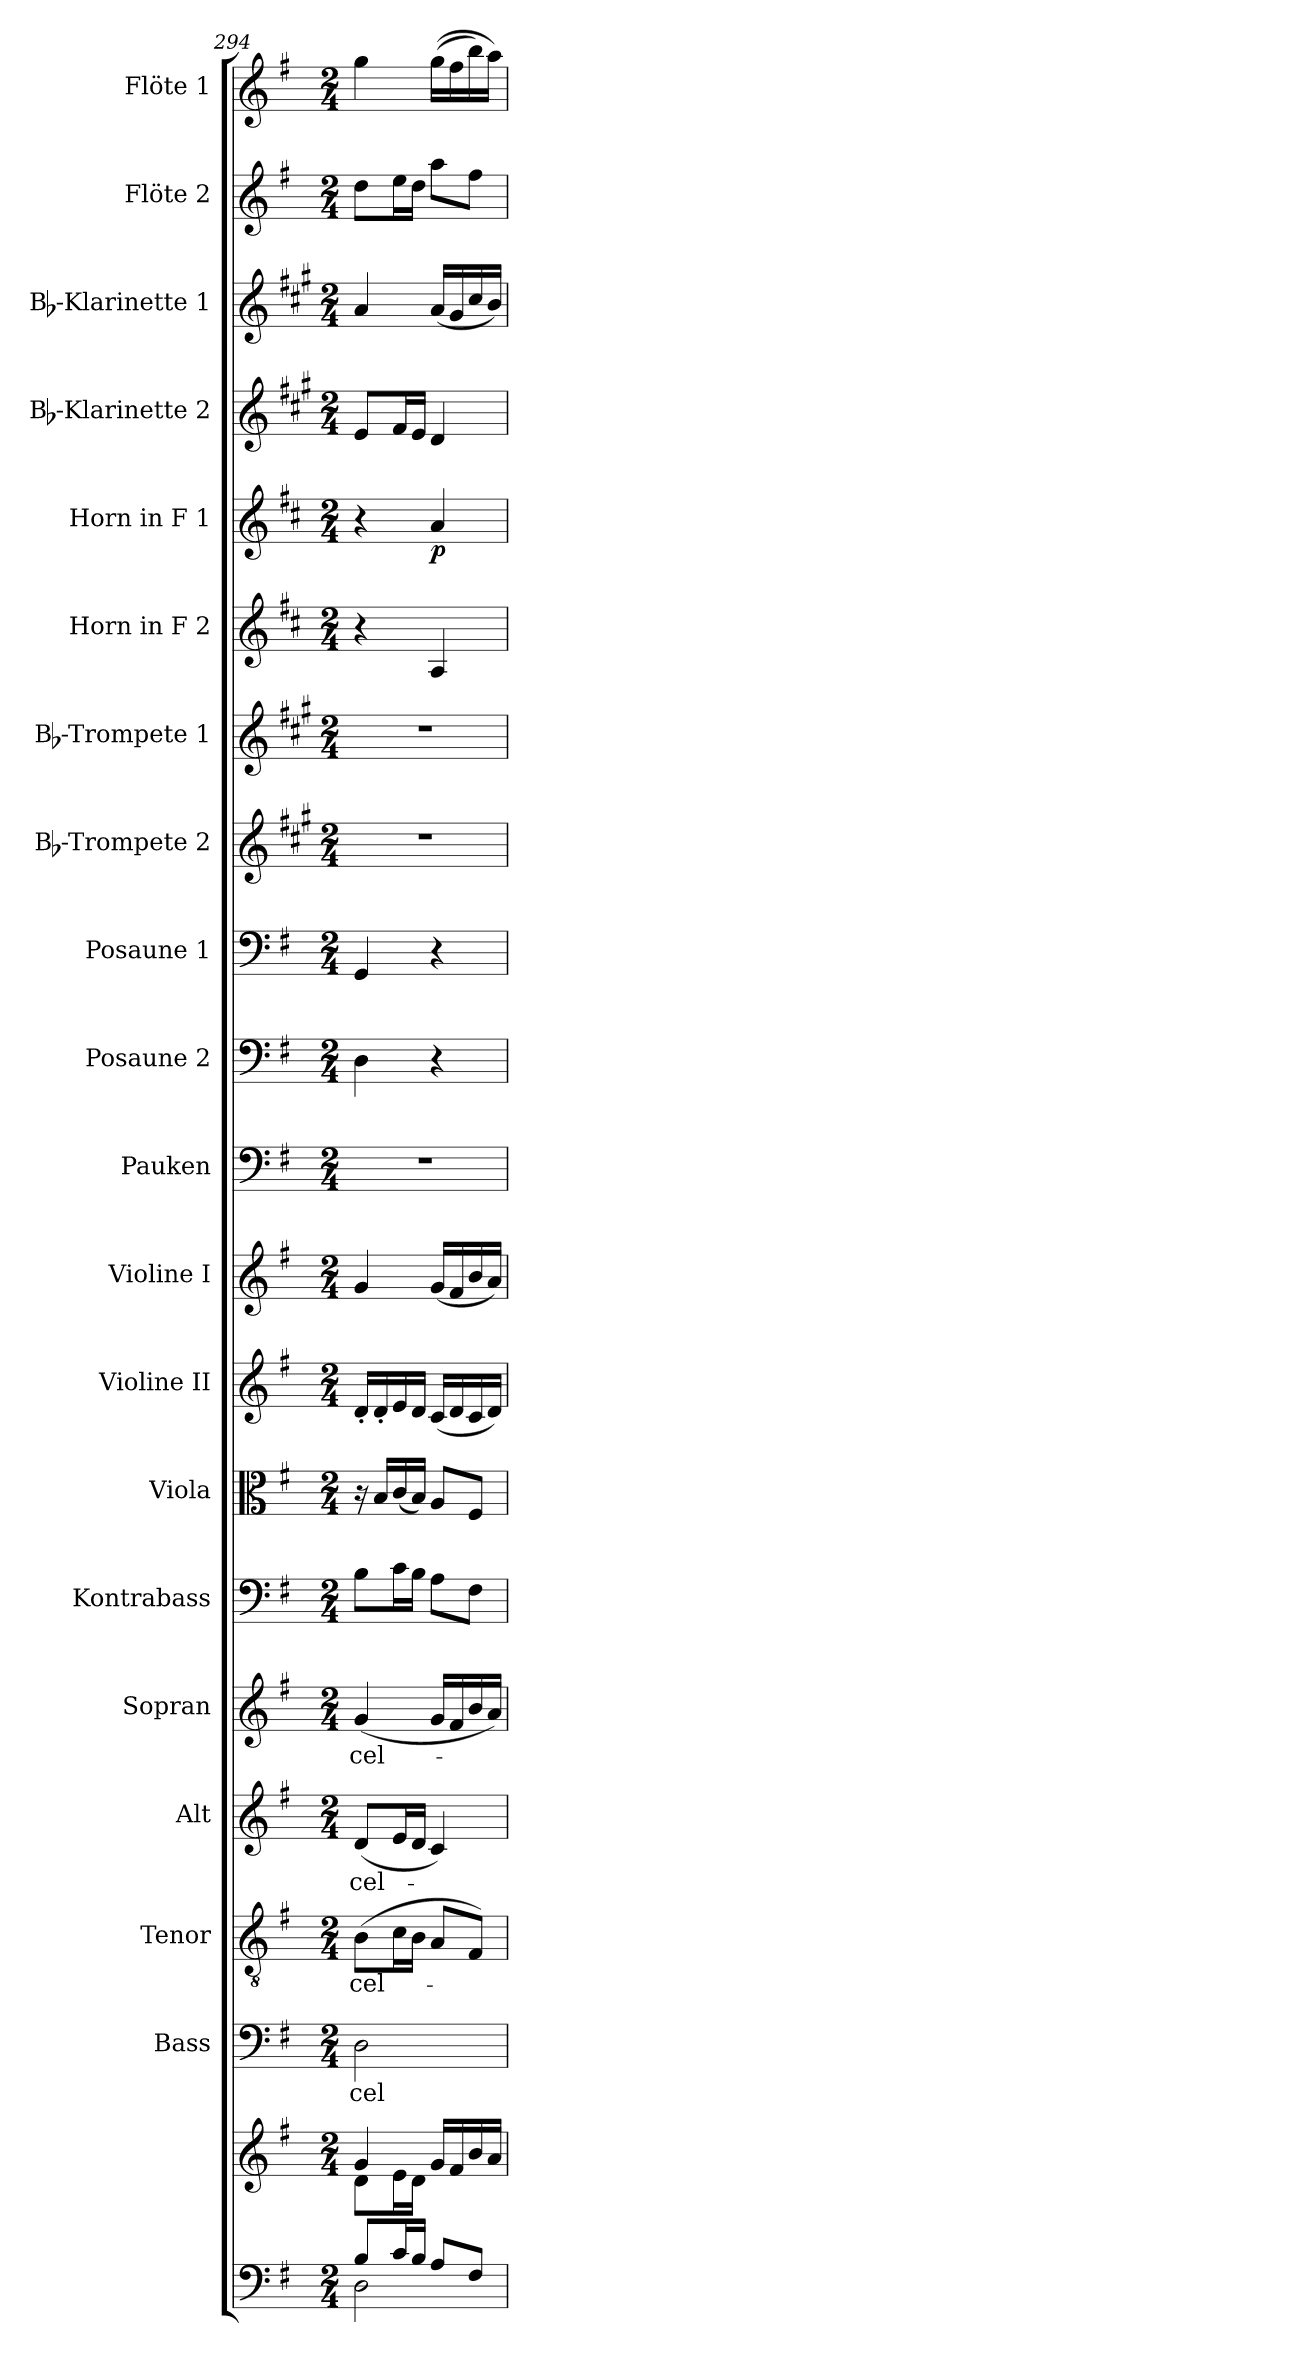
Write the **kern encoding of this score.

**kern	**kern	**kern	**text	**kern	**text	**kern	**text	**kern	**text	**kern	**kern	**kern	**kern	**kern	**kern	**kern	**kern	**kern	**kern	**kern	**dynam	**kern	**kern	**kern	**kern
*part20	*part20	*part19	*part19	*part18	*part18	*part17	*part17	*part16	*part16	*part15	*part14	*part13	*part12	*part11	*part10	*part9	*part8	*part7	*part6	*part5	*part5	*part4	*part3	*part2	*part1
*staff21	*staff20	*staff19	*staff19	*staff18	*staff18	*staff17	*staff17	*staff16	*staff16	*staff15	*staff14	*staff13	*staff12	*staff11	*staff10	*staff9	*staff8	*staff7	*staff6	*staff5	*staff5	*staff4	*staff3	*staff2	*staff1
*	*	*I"Bass	*	*I"Tenor	*	*I"Alt	*	*I"Sopran	*	*I"Kontrabass	*I"Viola	*I"Violine II	*I"Violine I	*I"Pauken	*I"Posaune 2	*I"Posaune 1	*I"Bb-Trompete 2	*I"Bb-Trompete 1	*I"Horn in F 2	*I"Horn in F 1	*	*I"Bb-Klarinette 2	*I"Bb-Klarinette 1	*I"Flöte 2	*I"Flöte 1
*	*	*I'B.	*	*I'T.	*	*I'A.	*	*I'S.	*	*I'Kb.	*I'Vla.	*I'Vl. II	*I'Vl. I	*I'Pk.	*I'Pos. 2	*I'Pos. 1	*I'Bb Trp. 2	*I'Bb Trp. 1	*	*	*	*I'Bb Kl. 2	*I'Bb Kl. 1	*I'Fl. 2	*I'Fl. 1
*clefF4	*clefG2	*clefF4	*	*clefGv2	*	*clefG2	*	*clefG2	*	*clefF4	*clefC3	*clefG2	*clefG2	*clefF4	*clefF4	*clefF4	*clefG2	*clefG2	*clefG2	*clefG2	*	*clefG2	*clefG2	*clefG2	*clefG2
*	*	*	*	*	*	*	*	*	*	*ITrd7c12	*	*	*	*	*	*	*ITrd1c2	*ITrd1c2	*ITrd4c7	*ITrd4c7	*	*ITrd1c2	*ITrd1c2	*	*
*k[f#]	*k[f#]	*k[f#]	*	*k[f#]	*	*k[f#]	*	*k[f#]	*	*k[f#]	*k[f#]	*k[f#]	*k[f#]	*k[f#]	*k[f#]	*k[f#]	*k[f#]	*k[f#]	*k[f#]	*k[f#]	*	*k[f#]	*k[f#]	*k[f#]	*k[f#]
*G:	*G:	*G:	*	*G:	*	*G:	*	*G:	*	*G:	*G:	*G:	*G:	*G:	*G:	*G:	*G:	*G:	*G:	*G:	*	*G:	*G:	*G:	*G:
*M2/4	*M2/4	*M2/4	*	*M2/4	*	*M2/4	*	*M2/4	*	*M2/4	*M2/4	*M2/4	*M2/4	*M2/4	*M2/4	*M2/4	*M2/4	*M2/4	*M2/4	*M2/4	*	*M2/4	*M2/4	*M2/4	*M2/4
=294	=294	=294	=294	=294	=294	=294	=294	=294	=294	=294	=294	=294	=294	=294	=294	=294	=294	=294	=294	=294	=294	=294	=294	=294	=294
*^	*^	*	*	*	*	*	*	*	*	*	*	*	*	*	*	*	*	*	*	*	*	*	*	*	*
!	!	!	!	!	!LO:LY:b	!	!LO:LY:b	!	!LO:LY:b	!	!LO:LY:b	!	!	!	!	!	!	!	!	!	!	!	!	!	!	!	!
8B/L	2D\	4g/	8d\L	2D\	-cel-	(>8B\L	-cel-	(<8d/L	-cel-	(<4g/	-cel-	8BB\L	16r	16d'</LL	4g/	2r	4D\	4GG/	2r	2r	4r	4r	.	8d/L	4g/	8dd\L	4gg\
.	.	.	.	.	.	.	.	.	.	.	.	.	16B/LL	16d'</	.	.	.	.	.	.	.	.	.	.	.	.	.
16c/L	.	.	16e\L	.	.	16c\L	.	16e/L	.	.	.	16C\L	(<16c/	16e/	.	.	.	.	.	.	.	.	.	16e/L	.	16ee\L	.
16B/JJ	.	.	16d\JJ	.	.	16B\JJ	.	16d/JJ	.	.	.	16BB\JJ	16B/JJ)	16d/JJ	.	.	.	.	.	.	.	.	.	16d/JJ	.	16dd\JJ	.
!	!	!	!	!	!	!	!	!	!	!	!	!	!	!	!	!	!	!	!	!	!	!	!LO:DY:b	!	!	!	!
8A/L	.	16g/LL	4ryy	.	.	8A/L	.	4c/)	.	16g/LL	.	8AA\L	8A/L	(<16c/LL	(<16g/LL	.	4r	4r	.	.	4D/	4d/	p	4c/	(<16g/LL	8aa\L	(>(>16gg\LL
.	.	16f#/	.	.	.	.	.	.	.	16f#/	.	.	.	16d/	16f#/	.	.	.	.	.	.	.	.	.	16f#/	.	16ff#\
8F#/J	.	16b/	.	.	.	8F#/J)	.	.	.	16b/	.	8FF#\J	8F#/J	16c/	16b/	.	.	.	.	.	.	.	.	.	16b/	8ff#\J	16bb\)
.	.	16a/JJ	.	.	.	.	.	.	.	16a/JJ)	.	.	.	16d/JJ)	16a/JJ)	.	.	.	.	.	.	.	.	.	16a/JJ)	.	16aa\JJ)
*v	*v	*	*	*	*	*	*	*	*	*	*	*	*	*	*	*	*	*	*	*	*	*	*	*	*	*	*
*	*v	*v	*	*	*	*	*	*	*	*	*	*	*	*	*	*	*	*	*	*	*	*	*	*	*	*
=	=	=	=	=	=	=	=	=	=	=	=	=	=	=	=	=	=	=	=	=	=	=	=	=	=
*-	*-	*-	*-	*-	*-	*-	*-	*-	*-	*-	*-	*-	*-	*-	*-	*-	*-	*-	*-	*-	*-	*-	*-	*-	*-
